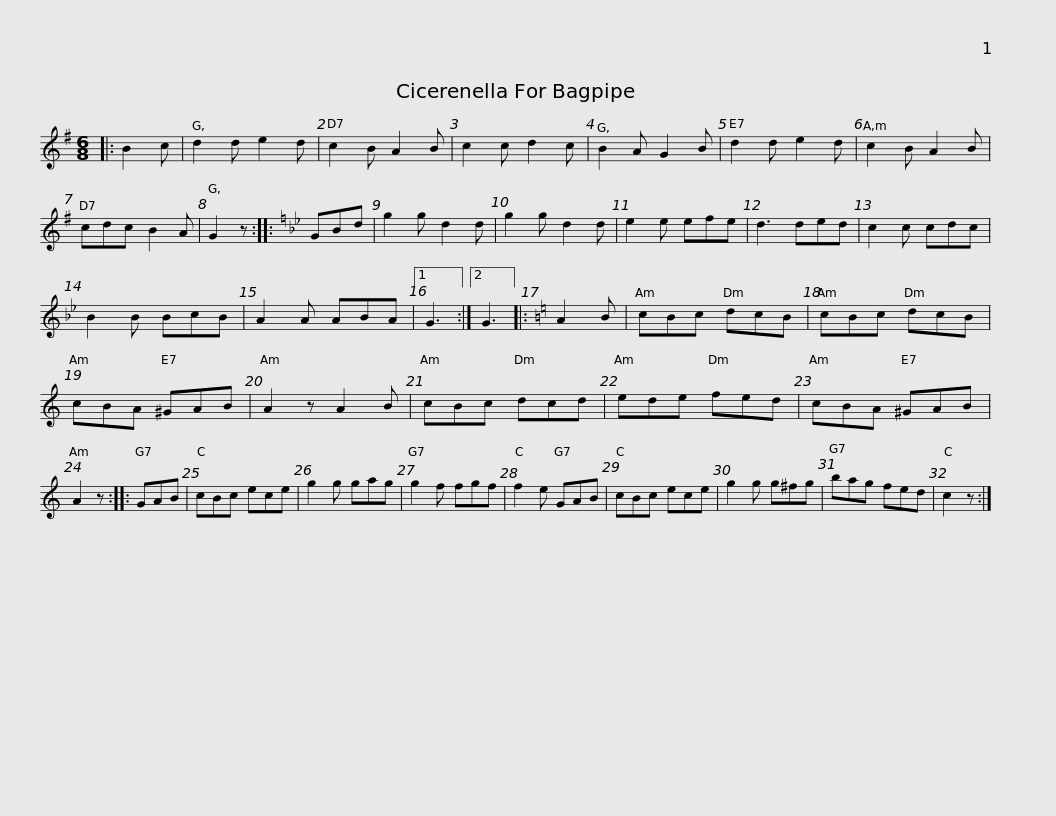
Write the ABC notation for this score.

X:1
L:1/8
M:6/8
I:linebreak $
K:G
V:1 treble
V:1
|: B2 c | d2 d e2 d | c2 B A2 B | c2 c d2 c | B2 A G2 B | %5
 d2 d e2 d | c2 B A2 B | cdc B2 A | G2 z ::$[K:Gmin] GBd | %10
 g2 g d2 d | g2 g d2 d | e2 e efe | d3 ded | c2 c cdc | %15
 B2 B BcB | A2 A ABA |1 G3 :|2 G3 |:$[K:Amin] A2 B | %20
 cBc dcB | cBc dcB | cBA ^GAB | A2 z A2 B | cBc dcd | %25
 ede fed | cBA ^GAB |$ A2 z :: GAB | cBc ece | %30
 g2 g gag | g2 f fgf | f2 e GAB | cBc ece | g2 g g^fg |$ %35
 bag fed | c2 z :| %37
